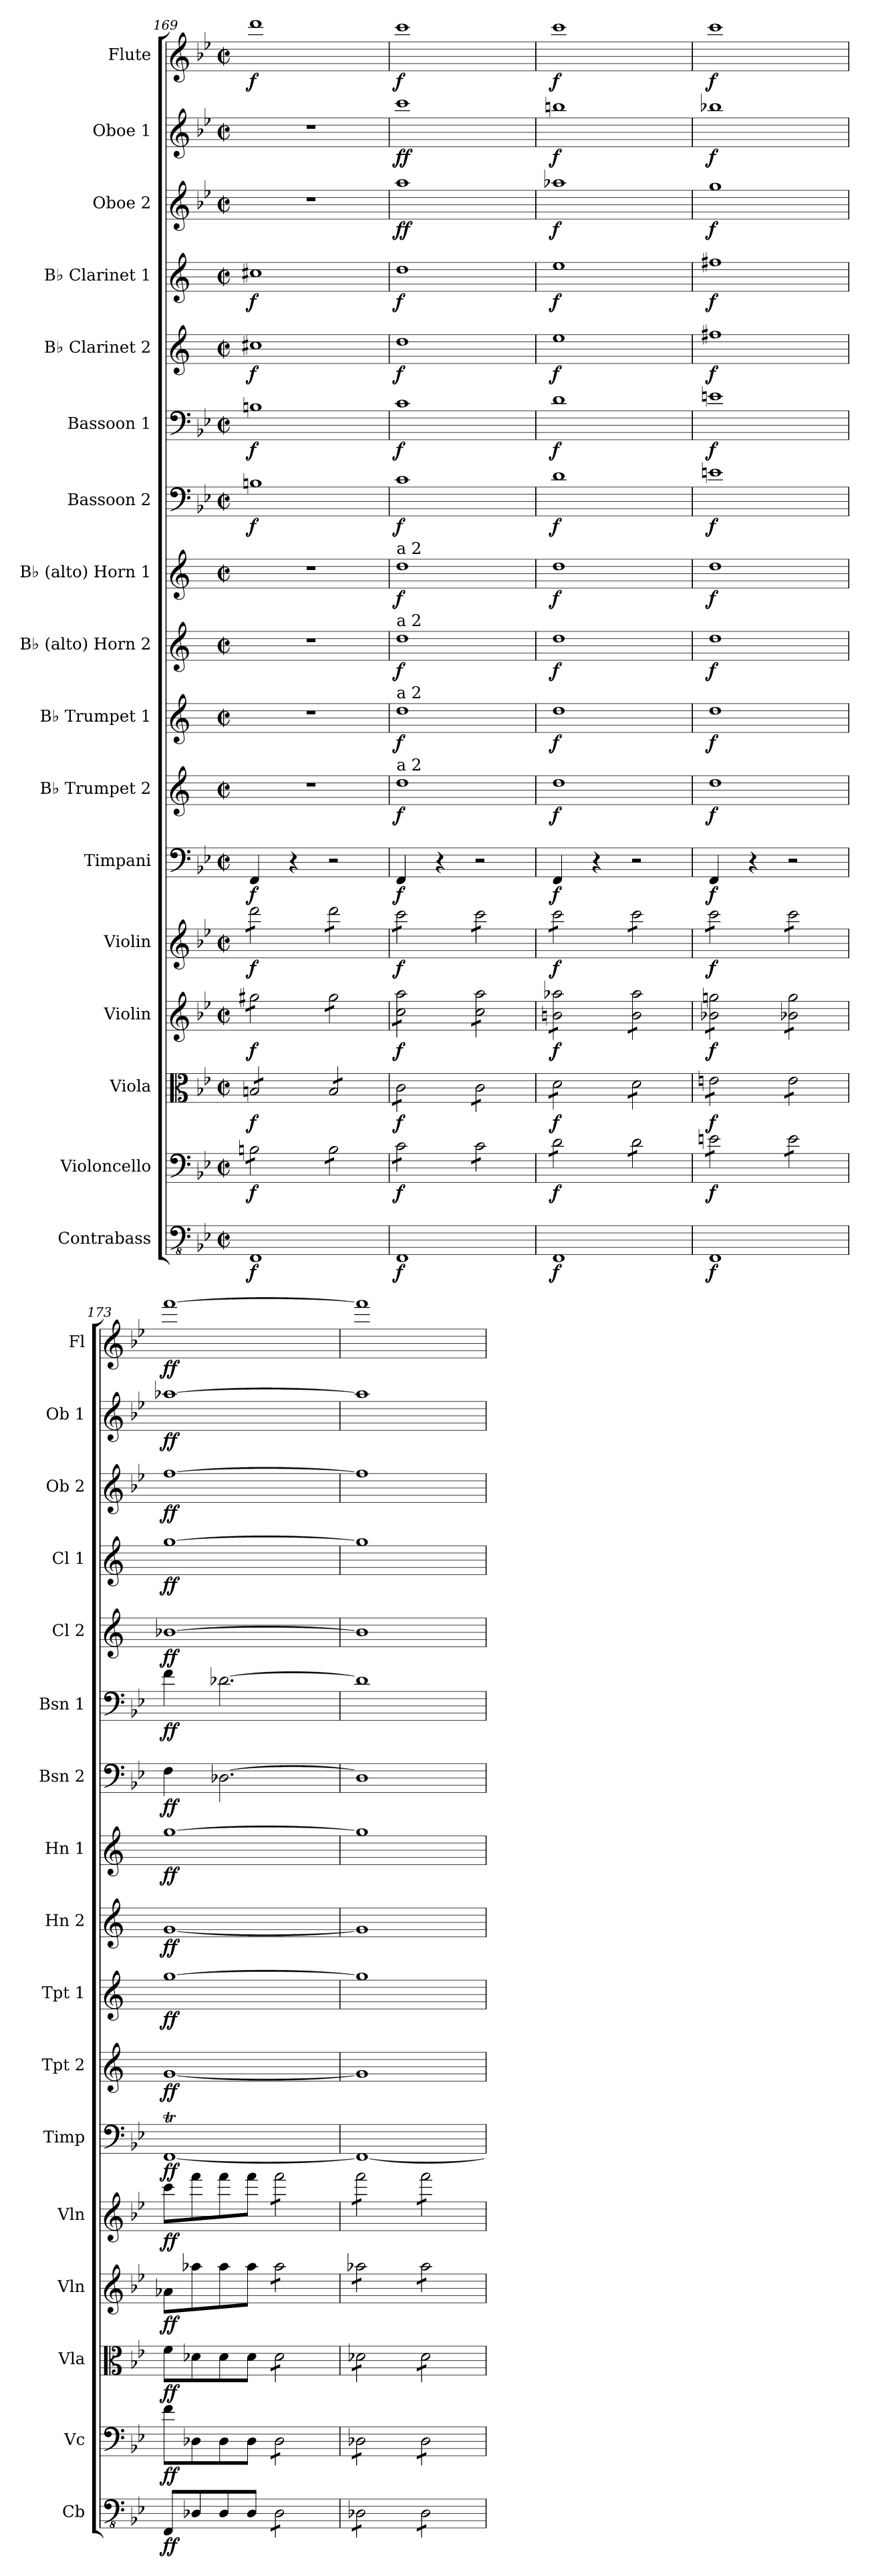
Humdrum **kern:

**kern	**dynam	**kern	**dynam	**kern	**dynam	**kern	**dynam	**kern	**dynam	**kern	**dynam	**kern	**dynam	**kern	**dynam	**kern	**dynam	**kern	**dynam	**kern	**dynam	**kern	**dynam	**kern	**dynam	**kern	**dynam	**kern	**dynam	**kern	**dynam	**kern	**dynam
*part17	*part17	*part16	*part16	*part15	*part15	*part14	*part14	*part13	*part13	*part12	*part12	*part11	*part11	*part10	*part10	*part9	*part9	*part8	*part8	*part7	*part7	*part6	*part6	*part5	*part5	*part4	*part4	*part3	*part3	*part2	*part2	*part1	*part1
*staff17	*staff17	*staff16	*staff16	*staff15	*staff15	*staff14	*staff14	*staff13	*staff13	*staff12	*staff12	*staff11	*staff11	*staff10	*staff10	*staff9	*staff9	*staff8	*staff8	*staff7	*staff7	*staff6	*staff6	*staff5	*staff5	*staff4	*staff4	*staff3	*staff3	*staff2	*staff2	*staff1	*staff1
*I"Contrabass	*	*I"Violoncello	*	*I"Viola	*	*I"Violin	*	*I"Violin	*	*I"Timpani	*	*I"B♭ Trumpet 2	*	*I"B♭ Trumpet 1	*	*I"B♭ (alto) Horn 2	*	*I"B♭ (alto) Horn 1	*	*I"Bassoon 2	*	*I"Bassoon 1	*	*I"B♭ Clarinet 2	*	*I"B♭ Clarinet 1	*	*I"Oboe 2	*	*I"Oboe 1	*	*I"Flute	*
*I'Cb	*	*I'Vc	*	*I'Vla	*	*I'Vln	*	*I'Vln	*	*I'Timp	*	*I'Tpt 2	*	*I'Tpt 1	*	*I'Hn 2	*	*I'Hn 1	*	*I'Bsn 2	*	*I'Bsn 1	*	*I'Cl 2	*	*I'Cl 1	*	*I'Ob 2	*	*I'Ob 1	*	*I'Fl	*
*clefFv4	*	*clefF4	*	*clefC3	*	*clefG2	*	*clefG2	*	*clefF4	*	*clefG2	*	*clefG2	*	*clefG2	*	*clefG2	*	*clefF4	*	*clefF4	*	*clefG2	*	*clefG2	*	*clefG2	*	*clefG2	*	*clefG2	*
*	*	*	*	*	*	*	*	*	*	*	*	*ITrd1c2	*	*ITrd1c2	*	*ITrd1c2	*	*ITrd1c2	*	*	*	*	*	*ITrd1c2	*	*ITrd1c2	*	*	*	*	*	*	*
*k[b-e-]	*	*k[b-e-]	*	*k[b-e-]	*	*k[b-e-]	*	*k[b-e-]	*	*k[b-e-]	*	*k[b-e-]	*	*k[b-e-]	*	*k[b-e-]	*	*k[b-e-]	*	*k[b-e-]	*	*k[b-e-]	*	*k[b-e-]	*	*k[b-e-]	*	*k[b-e-]	*	*k[b-e-]	*	*k[b-e-]	*
*M2/2	*	*M2/2	*	*M2/2	*	*M2/2	*	*M2/2	*	*M2/2	*	*M2/2	*	*M2/2	*	*M2/2	*	*M2/2	*	*M2/2	*	*M2/2	*	*M2/2	*	*M2/2	*	*M2/2	*	*M2/2	*	*M2/2	*
*met(c|)	*	*met(c|)	*	*met(c|)	*	*met(c|)	*	*met(c|)	*	*met(c|)	*	*met(c|)	*	*met(c|)	*	*met(c|)	*	*met(c|)	*	*met(c|)	*	*met(c|)	*	*met(c|)	*	*met(c|)	*	*met(c|)	*	*met(c|)	*	*met(c|)	*
=169	=169	=169	=169	=169	=169	=169	=169	=169	=169	=169	=169	=169	=169	=169	=169	=169	=169	=169	=169	=169	=169	=169	=169	=169	=169	=169	=169	=169	=169	=169	=169	=169	=169
!	!LO:DY:b	!	!LO:DY:b	!	!LO:DY:b	!	!LO:DY:b	!	!LO:DY:b	!	!LO:DY:b	!	!	!	!	!	!	!	!	!	!LO:DY:b	!	!LO:DY:b	!	!LO:DY:b	!	!LO:DY:b	!	!	!	!	!	!LO:DY:b
*	*	*tremolo	*	*	*	*	*	*	*	*	*	*	*	*	*	*	*	*	*	*	*	*	*	*	*	*	*	*	*	*	*	*	*
*	*	*	*	*tremolo	*	*	*	*	*	*	*	*	*	*	*	*	*	*	*	*	*	*	*	*	*	*	*	*	*	*	*	*	*
*	*	*	*	*	*	*tremolo	*	*	*	*	*	*	*	*	*	*	*	*	*	*	*	*	*	*	*	*	*	*	*	*	*	*	*
*	*	*	*	*	*	*	*	*tremolo	*	*	*	*	*	*	*	*	*	*	*	*	*	*	*	*	*	*	*	*	*	*	*	*	*
1FFF	f	8Bn\L	f	8Bn/L	f	8gg#X\L	f	8ddd\L	f	4FF/	f	1r	.	1r	.	1r	.	1r	.	1Bn	f	1Bn	f	1bn	f	1bn	f	1r	.	1r	.	1ddd	f
.	.	8Bn\	.	8Bn/	.	8gg#X\	.	8ddd\	.	.	.	.	.	.	.	.	.	.	.	.	.	.	.	.	.	.	.	.	.	.	.	.	.
.	.	8Bn\	.	8Bn/	.	8gg#X\	.	8ddd\	.	4r	.	.	.	.	.	.	.	.	.	.	.	.	.	.	.	.	.	.	.	.	.	.	.
.	.	8Bn\J	.	8Bn/J	.	8gg#X\J	.	8ddd\J	.	.	.	.	.	.	.	.	.	.	.	.	.	.	.	.	.	.	.	.	.	.	.	.	.
.	.	8B\L	.	8B/L	.	8gg#\L	.	8ddd\L	.	2r	.	.	.	.	.	.	.	.	.	.	.	.	.	.	.	.	.	.	.	.	.	.	.
.	.	8B\	.	8B/	.	8gg#\	.	8ddd\	.	.	.	.	.	.	.	.	.	.	.	.	.	.	.	.	.	.	.	.	.	.	.	.	.
.	.	8B\	.	8B/	.	8gg#\	.	8ddd\	.	.	.	.	.	.	.	.	.	.	.	.	.	.	.	.	.	.	.	.	.	.	.	.	.
.	.	8B\J	.	8B/J	.	8gg#\J	.	8ddd\J	.	.	.	.	.	.	.	.	.	.	.	.	.	.	.	.	.	.	.	.	.	.	.	.	.
=170	=170	=170	=170	=170	=170	=170	=170	=170	=170	=170	=170	=170	=170	=170	=170	=170	=170	=170	=170	=170	=170	=170	=170	=170	=170	=170	=170	=170	=170	=170	=170	=170	=170
!	!	!	!	!	!	!	!	!	!	!	!	!	!	!	!	!	!	!LO:TX:a:t=a 2	!	!	!	!	!	!	!	!	!	!	!	!	!	!	!
!	!	!	!	!	!	!	!	!	!	!	!	!	!	!	!	!LO:TX:a:t=a 2	!	!	!	!	!	!	!	!	!	!	!	!	!	!	!	!	!
!	!	!	!	!	!	!	!	!	!	!	!	!	!	!LO:TX:a:t=a 2	!	!	!	!	!	!	!	!	!	!	!	!	!	!	!	!	!	!	!
!	!	!	!	!	!	!	!	!	!	!	!	!LO:TX:a:t=a 2	!	!	!	!	!	!	!	!	!	!	!	!	!	!	!	!	!	!	!	!	!
!	!LO:DY:b	!	!LO:DY:b	!	!LO:DY:b	!	!LO:DY:b	!	!LO:DY:b	!	!LO:DY:b	!	!LO:DY:b	!	!LO:DY:b	!	!LO:DY:b	!	!LO:DY:b	!	!LO:DY:b	!	!LO:DY:b	!	!LO:DY:b	!	!LO:DY:b	!	!LO:DY:b	!	!	!	!
!	!	!	!	!	!	!	!	!	!	!	!	!	!	!	!	!	!	!	!	!	!	!	!	!	!	!	!	!	!LO:DY:n=1:b	!	!LO:DY:b	!	!
!	!	!	!	!	!	!	!	!	!	!	!	!	!	!	!	!	!	!	!	!	!	!	!	!	!	!	!	!	!	!	!LO:DY:n=1:b	!	!LO:DY:b
1FFF	f	8c\L	f	8c\L	f	8cc\ 8aa\L	f	8ccc\L	f	4FF/	f	1cc	f	1cc	f	1cc	f	1cc	f	1c	f	1c	f	1cc	f	1cc	f	1aa	f f	1ccc	f f	1ccc	f
.	.	8c\	.	8c\	.	8cc\ 8aa\	.	8ccc\	.	.	.	.	.	.	.	.	.	.	.	.	.	.	.	.	.	.	.	.	.	.	.	.	.
.	.	8c\	.	8c\	.	8cc\ 8aa\	.	8ccc\	.	4r	.	.	.	.	.	.	.	.	.	.	.	.	.	.	.	.	.	.	.	.	.	.	.
.	.	8c\J	.	8c\J	.	8cc\ 8aa\J	.	8ccc\J	.	.	.	.	.	.	.	.	.	.	.	.	.	.	.	.	.	.	.	.	.	.	.	.	.
.	.	8c\L	.	8c\L	.	8cc\ 8aa\L	.	8ccc\L	.	2r	.	.	.	.	.	.	.	.	.	.	.	.	.	.	.	.	.	.	.	.	.	.	.
.	.	8c\	.	8c\	.	8cc\ 8aa\	.	8ccc\	.	.	.	.	.	.	.	.	.	.	.	.	.	.	.	.	.	.	.	.	.	.	.	.	.
.	.	8c\	.	8c\	.	8cc\ 8aa\	.	8ccc\	.	.	.	.	.	.	.	.	.	.	.	.	.	.	.	.	.	.	.	.	.	.	.	.	.
.	.	8c\J	.	8c\J	.	8cc\ 8aa\J	.	8ccc\J	.	.	.	.	.	.	.	.	.	.	.	.	.	.	.	.	.	.	.	.	.	.	.	.	.
!!LO:PB:g=z
=171	=171	=171	=171	=171	=171	=171	=171	=171	=171	=171	=171	=171	=171	=171	=171	=171	=171	=171	=171	=171	=171	=171	=171	=171	=171	=171	=171	=171	=171	=171	=171	=171	=171
!	!LO:DY:b	!	!LO:DY:b	!	!LO:DY:b	!	!LO:DY:b	!	!LO:DY:b	!	!LO:DY:b	!	!LO:DY:b	!	!LO:DY:b	!	!LO:DY:b	!	!LO:DY:b	!	!LO:DY:b	!	!LO:DY:b	!	!LO:DY:b	!	!LO:DY:b	!	!LO:DY:b	!	!LO:DY:b	!	!LO:DY:b
1FFF	f	8d\L	f	8d\L	f	8bn\ 8aa-X\L	f	8ccc\L	f	4FF/	f	1cc	f	1cc	f	1cc	f	1cc	f	1d	f	1d	f	1dd	f	1dd	f	1aa-X	f	1bbn	f	1ccc	f
.	.	8d\	.	8d\	.	8bn\ 8aa-X\	.	8ccc\	.	.	.	.	.	.	.	.	.	.	.	.	.	.	.	.	.	.	.	.	.	.	.	.	.
.	.	8d\	.	8d\	.	8bn\ 8aa-X\	.	8ccc\	.	4r	.	.	.	.	.	.	.	.	.	.	.	.	.	.	.	.	.	.	.	.	.	.	.
.	.	8d\J	.	8d\J	.	8bn\ 8aa-X\J	.	8ccc\J	.	.	.	.	.	.	.	.	.	.	.	.	.	.	.	.	.	.	.	.	.	.	.	.	.
.	.	8d\L	.	8d\L	.	8b\ 8aa-\L	.	8ccc\L	.	2r	.	.	.	.	.	.	.	.	.	.	.	.	.	.	.	.	.	.	.	.	.	.	.
.	.	8d\	.	8d\	.	8b\ 8aa-\	.	8ccc\	.	.	.	.	.	.	.	.	.	.	.	.	.	.	.	.	.	.	.	.	.	.	.	.	.
.	.	8d\	.	8d\	.	8b\ 8aa-\	.	8ccc\	.	.	.	.	.	.	.	.	.	.	.	.	.	.	.	.	.	.	.	.	.	.	.	.	.
.	.	8d\J	.	8d\J	.	8b\ 8aa-\J	.	8ccc\J	.	.	.	.	.	.	.	.	.	.	.	.	.	.	.	.	.	.	.	.	.	.	.	.	.
=172	=172	=172	=172	=172	=172	=172	=172	=172	=172	=172	=172	=172	=172	=172	=172	=172	=172	=172	=172	=172	=172	=172	=172	=172	=172	=172	=172	=172	=172	=172	=172	=172	=172
!	!LO:DY:b	!	!LO:DY:b	!	!LO:DY:b	!	!LO:DY:b	!	!LO:DY:b	!	!LO:DY:b	!	!LO:DY:b	!	!LO:DY:b	!	!LO:DY:b	!	!LO:DY:b	!	!LO:DY:b	!	!LO:DY:b	!	!LO:DY:b	!	!LO:DY:b	!	!LO:DY:b	!	!LO:DY:b	!	!LO:DY:b
1FFF	f	8en\L	f	8en\L	f	8b-X\ 8ggn\L	f	8ccc\L	f	4FF/	f	1cc	f	1cc	f	1cc	f	1cc	f	1en	f	1en	f	1een	f	1een	f	1gg	f	1bb-X	f	1ccc	f
.	.	8en\	.	8en\	.	8b-X\ 8ggn\	.	8ccc\	.	.	.	.	.	.	.	.	.	.	.	.	.	.	.	.	.	.	.	.	.	.	.	.	.
.	.	8en\	.	8en\	.	8b-X\ 8ggn\	.	8ccc\	.	4r	.	.	.	.	.	.	.	.	.	.	.	.	.	.	.	.	.	.	.	.	.	.	.
.	.	8en\J	.	8en\J	.	8b-X\ 8ggn\J	.	8ccc\J	.	.	.	.	.	.	.	.	.	.	.	.	.	.	.	.	.	.	.	.	.	.	.	.	.
.	.	8e\L	.	8e\L	.	8b-X\ 8gg\L	.	8ccc\L	.	2r	.	.	.	.	.	.	.	.	.	.	.	.	.	.	.	.	.	.	.	.	.	.	.
.	.	8e\	.	8e\	.	8b-X\ 8gg\	.	8ccc\	.	.	.	.	.	.	.	.	.	.	.	.	.	.	.	.	.	.	.	.	.	.	.	.	.
.	.	8e\	.	8e\	.	8b-X\ 8gg\	.	8ccc\	.	.	.	.	.	.	.	.	.	.	.	.	.	.	.	.	.	.	.	.	.	.	.	.	.
.	.	8e\J	.	8e\J	.	8b-X\ 8gg\J	.	8ccc\J	.	.	.	.	.	.	.	.	.	.	.	.	.	.	.	.	.	.	.	.	.	.	.	.	.
*	*	*	*	*	*	*	*	*Xtremolo	*	*	*	*	*	*	*	*	*	*	*	*	*	*	*	*	*	*	*	*	*	*	*	*	*
*	*	*	*	*	*	*Xtremolo	*	*	*	*	*	*	*	*	*	*	*	*	*	*	*	*	*	*	*	*	*	*	*	*	*	*	*
*	*	*	*	*Xtremolo	*	*	*	*	*	*	*	*	*	*	*	*	*	*	*	*	*	*	*	*	*	*	*	*	*	*	*	*	*
*	*	*Xtremolo	*	*	*	*	*	*	*	*	*	*	*	*	*	*	*	*	*	*	*	*	*	*	*	*	*	*	*	*	*	*	*
=173	=173	=173	=173	=173	=173	=173	=173	=173	=173	=173	=173	=173	=173	=173	=173	=173	=173	=173	=173	=173	=173	=173	=173	=173	=173	=173	=173	=173	=173	=173	=173	=173	=173
!	!LO:DY:b	!	!LO:DY:b	!	!LO:DY:b	!	!LO:DY:b	!	!LO:DY:b	!	!LO:DY:b	!	!LO:DY:b	!	!LO:DY:b	!	!LO:DY:b	!	!LO:DY:b	!	!LO:DY:b	!	!LO:DY:b	!	!LO:DY:b	!	!LO:DY:b	!	!LO:DY:b	!	!LO:DY:b	!	!LO:DY:b
8FFF/L	ff	8f\L	ff	8f\L	ff	8a-X\L	ff	8ccc\L	ff	[1FFT	ff	[1f	ff	[1ff	ff	[1f	ff	[1ff	ff	4F\	ff	4f\	ff	[1a-X	ff	[1ff	ff	[1ff	ff	[1aa-X	ff	[1fff	ff
8DD-X/	.	8D-X\	.	8d-X\	.	8aa-X\	.	8fff\	.	.	.	.	.	.	.	.	.	.	.	.	.	.	.	.	.	.	.	.	.	.	.	.	.
8DD-/	.	8D-\	.	8d-\	.	8aa-\	.	8fff\	.	.	.	.	.	.	.	.	.	.	.	[2.D-X\	.	[2.d-X\	.	.	.	.	.	.	.	.	.	.	.
8DD-/J	.	8D-\J	.	8d-\J	.	8aa-\J	.	8fff\J	.	.	.	.	.	.	.	.	.	.	.	.	.	.	.	.	.	.	.	.	.	.	.	.	.
*tremolo	*	*	*	*	*	*	*	*	*	*	*	*	*	*	*	*	*	*	*	*	*	*	*	*	*	*	*	*	*	*	*	*	*
*	*	*tremolo	*	*	*	*	*	*	*	*	*	*	*	*	*	*	*	*	*	*	*	*	*	*	*	*	*	*	*	*	*	*	*
*	*	*	*	*tremolo	*	*	*	*	*	*	*	*	*	*	*	*	*	*	*	*	*	*	*	*	*	*	*	*	*	*	*	*	*
*	*	*	*	*	*	*tremolo	*	*	*	*	*	*	*	*	*	*	*	*	*	*	*	*	*	*	*	*	*	*	*	*	*	*	*
*	*	*	*	*	*	*	*	*tremolo	*	*	*	*	*	*	*	*	*	*	*	*	*	*	*	*	*	*	*	*	*	*	*	*	*
8DD-\L	.	8D-\L	.	8d-\L	.	8aa-\L	.	8fff\L	.	.	.	.	.	.	.	.	.	.	.	.	.	.	.	.	.	.	.	.	.	.	.	.	.
8DD-\	.	8D-\	.	8d-\	.	8aa-\	.	8fff\	.	.	.	.	.	.	.	.	.	.	.	.	.	.	.	.	.	.	.	.	.	.	.	.	.
8DD-\	.	8D-\	.	8d-\	.	8aa-\	.	8fff\	.	.	.	.	.	.	.	.	.	.	.	.	.	.	.	.	.	.	.	.	.	.	.	.	.
8DD-\J	.	8D-\J	.	8d-\J	.	8aa-\J	.	8fff\J	.	.	.	.	.	.	.	.	.	.	.	.	.	.	.	.	.	.	.	.	.	.	.	.	.
=174	=174	=174	=174	=174	=174	=174	=174	=174	=174	=174	=174	=174	=174	=174	=174	=174	=174	=174	=174	=174	=174	=174	=174	=174	=174	=174	=174	=174	=174	=174	=174	=174	=174
8DD-X\L	.	8D-X\L	.	8d-X\L	.	8aa-X\L	.	8fff\L	.	1FF_	.	1f]	.	1ff]	.	1f]	.	1ff]	.	1D-]	.	1d-]	.	1a-]	.	1ff]	.	1ff]	.	1aa-]	.	1fff]	.
8DD-X\	.	8D-X\	.	8d-X\	.	8aa-X\	.	8fff\	.	.	.	.	.	.	.	.	.	.	.	.	.	.	.	.	.	.	.	.	.	.	.	.	.
8DD-X\	.	8D-X\	.	8d-X\	.	8aa-X\	.	8fff\	.	.	.	.	.	.	.	.	.	.	.	.	.	.	.	.	.	.	.	.	.	.	.	.	.
8DD-X\J	.	8D-X\J	.	8d-X\J	.	8aa-X\J	.	8fff\J	.	.	.	.	.	.	.	.	.	.	.	.	.	.	.	.	.	.	.	.	.	.	.	.	.
8DD-\L	.	8D-\L	.	8d-\L	.	8aa-\L	.	8fff\L	.	.	.	.	.	.	.	.	.	.	.	.	.	.	.	.	.	.	.	.	.	.	.	.	.
8DD-\	.	8D-\	.	8d-\	.	8aa-\	.	8fff\	.	.	.	.	.	.	.	.	.	.	.	.	.	.	.	.	.	.	.	.	.	.	.	.	.
8DD-\	.	8D-\	.	8d-\	.	8aa-\	.	8fff\	.	.	.	.	.	.	.	.	.	.	.	.	.	.	.	.	.	.	.	.	.	.	.	.	.
8DD-\J	.	8D-\J	.	8d-\J	.	8aa-\J	.	8fff\J	.	.	.	.	.	.	.	.	.	.	.	.	.	.	.	.	.	.	.	.	.	.	.	.	.
*	*	*	*	*	*	*	*	*Xtremolo	*	*	*	*	*	*	*	*	*	*	*	*	*	*	*	*	*	*	*	*	*	*	*	*	*
*	*	*	*	*	*	*Xtremolo	*	*	*	*	*	*	*	*	*	*	*	*	*	*	*	*	*	*	*	*	*	*	*	*	*	*	*
*	*	*	*	*Xtremolo	*	*	*	*	*	*	*	*	*	*	*	*	*	*	*	*	*	*	*	*	*	*	*	*	*	*	*	*	*
*	*	*Xtremolo	*	*	*	*	*	*	*	*	*	*	*	*	*	*	*	*	*	*	*	*	*	*	*	*	*	*	*	*	*	*	*
*Xtremolo	*	*	*	*	*	*	*	*	*	*	*	*	*	*	*	*	*	*	*	*	*	*	*	*	*	*	*	*	*	*	*	*	*
=	=	=	=	=	=	=	=	=	=	=	=	=	=	=	=	=	=	=	=	=	=	=	=	=	=	=	=	=	=	=	=	=	=
*-	*-	*-	*-	*-	*-	*-	*-	*-	*-	*-	*-	*-	*-	*-	*-	*-	*-	*-	*-	*-	*-	*-	*-	*-	*-	*-	*-	*-	*-	*-	*-	*-	*-
